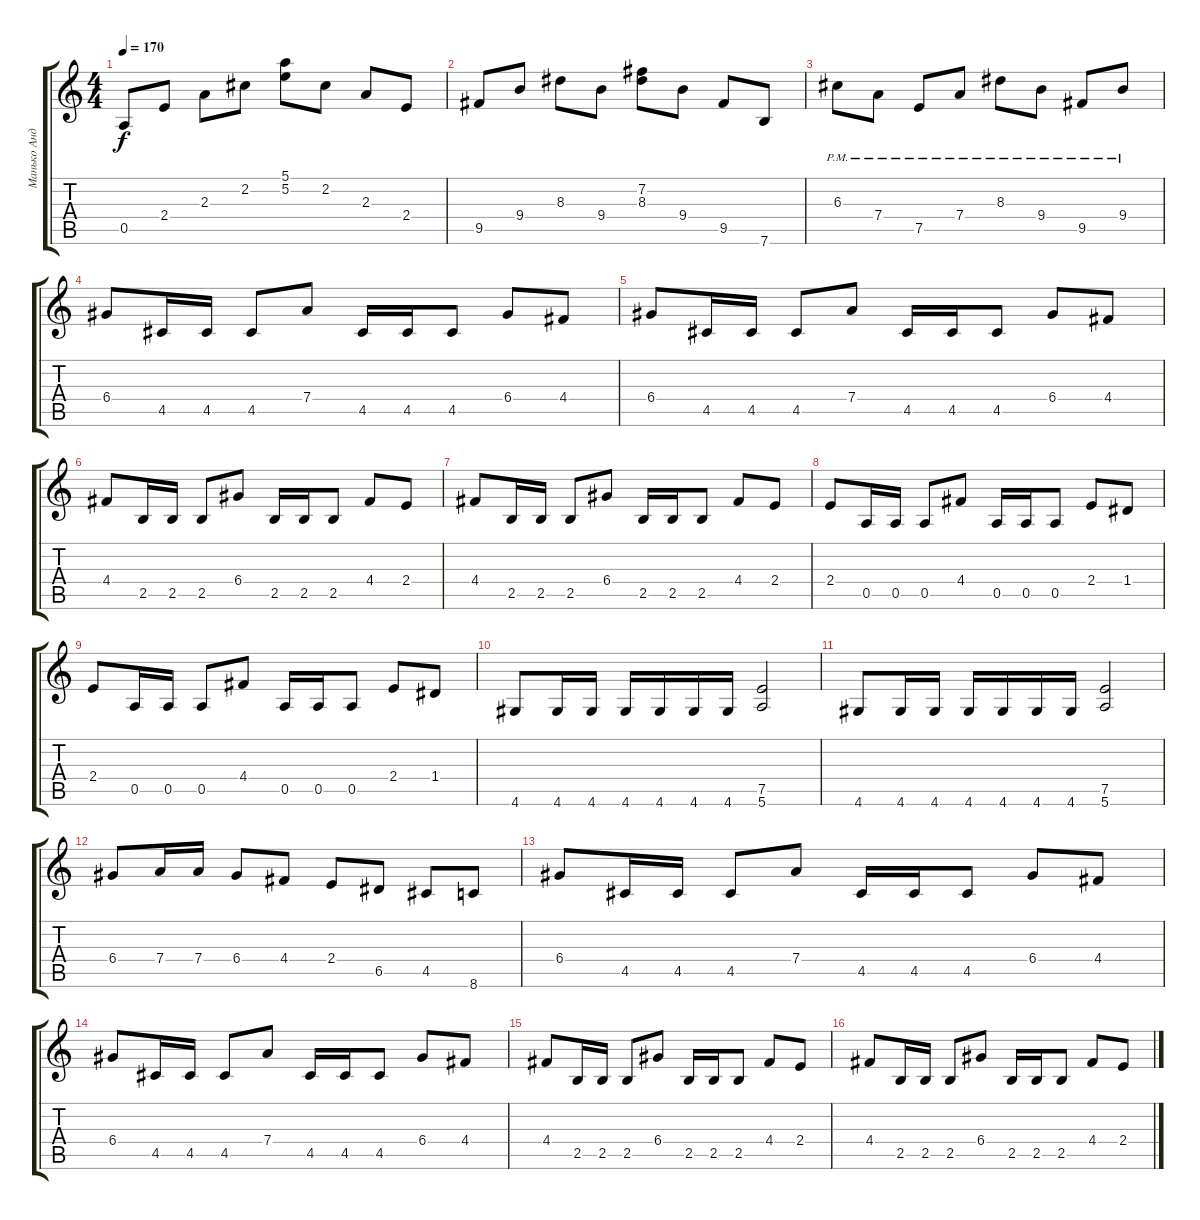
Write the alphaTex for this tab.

\track ("Манько Андрей" "Манько Анд") {instrument distortionguitar}
\staff {score tabs}
\tuning (E4 B3 G3 D3 A2 E2) {hide}
\ts (4 4)
\tempo 170
\clef g2
\ks c
0.5.8{dy f} 2.4.8 2.3.8 2.2.8 (5.1 5.2).8 2.2.8 2.3.8 2.4.8 |
9.5.8 9.4.8 8.3.8 9.4.8 (7.2 8.3).8 9.4.8 9.5.8 7.6.8 |
6.3{pm}.8 7.4{pm}.8 7.5{pm}.8 7.4{pm}.8 8.3{pm}.8 9.4{pm}.8 9.5{pm}.8 9.4{pm}.8 |
6.4.8 4.5.16 4.5.16 4.5.8 7.4.8 4.5.16 4.5.16 4.5.8 6.4.8 4.4.8 |
6.4.8 4.5.16 4.5.16 4.5.8 7.4.8 4.5.16 4.5.16 4.5.8 6.4.8 4.4.8 |
4.4.8 2.5.16 2.5.16 2.5.8 6.4.8 2.5.16 2.5.16 2.5.8 4.4.8 2.4.8 |
4.4.8 2.5.16 2.5.16 2.5.8 6.4.8 2.5.16 2.5.16 2.5.8 4.4.8 2.4.8 |
2.4.8 0.5.16 0.5.16 0.5.8 4.4.8 0.5.16 0.5.16 0.5.8 2.4.8 1.4.8 |
2.4.8 0.5.16 0.5.16 0.5.8 4.4.8 0.5.16 0.5.16 0.5.8 2.4.8 1.4.8 |
4.6.8 4.6.16 4.6.16 4.6.16 4.6.16 4.6.16 4.6.16 (7.5 5.6).2 |
4.6.8 4.6.16 4.6.16 4.6.16 4.6.16 4.6.16 4.6.16 (7.5 5.6).2 |
6.4.8 7.4.16 7.4.16 6.4.8 4.4.8 2.4.8 6.5.8 4.5.8 8.6.8 |
6.4.8 4.5.16 4.5.16 4.5.8 7.4.8 4.5.16 4.5.16 4.5.8 6.4.8 4.4.8 |
6.4.8 4.5.16 4.5.16 4.5.8 7.4.8 4.5.16 4.5.16 4.5.8 6.4.8 4.4.8 |
4.4.8 2.5.16 2.5.16 2.5.8 6.4.8 2.5.16 2.5.16 2.5.8 4.4.8 2.4.8 |
4.4.8 2.5.16 2.5.16 2.5.8 6.4.8 2.5.16 2.5.16 2.5.8 4.4.8 2.4.8
